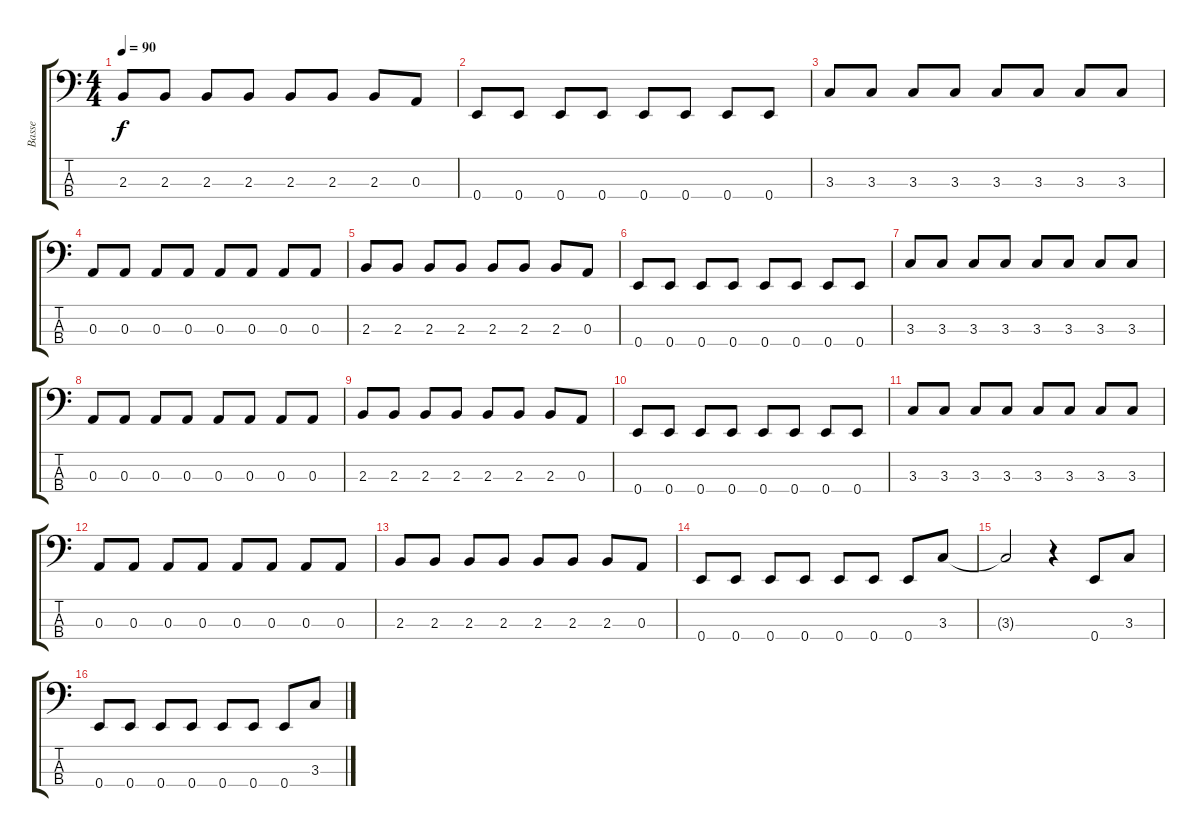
\track ("Basse" "Basse") {instrument electricbasspick}
\staff {score tabs}
\tuning (G2 D2 A1 E1) {hide}
\ts (4 4)
\tempo 90
\clef f4
\ks c
2.3.8{dy f} 2.3.8 2.3.8 2.3.8 2.3.8 2.3.8 2.3.8 0.3.8 |
0.4.8 0.4.8 0.4.8 0.4.8 0.4.8 0.4.8 0.4.8 0.4.8 |
3.3.8 3.3.8 3.3.8 3.3.8 3.3.8 3.3.8 3.3.8 3.3.8 |
0.3.8 0.3.8 0.3.8 0.3.8 0.3.8 0.3.8 0.3.8 0.3.8 |
2.3.8 2.3.8 2.3.8 2.3.8 2.3.8 2.3.8 2.3.8 0.3.8 |
0.4.8 0.4.8 0.4.8 0.4.8 0.4.8 0.4.8 0.4.8 0.4.8 |
3.3.8 3.3.8 3.3.8 3.3.8 3.3.8 3.3.8 3.3.8 3.3.8 |
0.3.8 0.3.8 0.3.8 0.3.8 0.3.8 0.3.8 0.3.8 0.3.8 |
2.3.8 2.3.8 2.3.8 2.3.8 2.3.8 2.3.8 2.3.8 0.3.8 |
0.4.8 0.4.8 0.4.8 0.4.8 0.4.8 0.4.8 0.4.8 0.4.8 |
3.3.8 3.3.8 3.3.8 3.3.8 3.3.8 3.3.8 3.3.8 3.3.8 |
0.3.8 0.3.8 0.3.8 0.3.8 0.3.8 0.3.8 0.3.8 0.3.8 |
2.3.8 2.3.8 2.3.8 2.3.8 2.3.8 2.3.8 2.3.8 0.3.8 |
0.4.8 0.4.8 0.4.8 0.4.8 0.4.8 0.4.8 0.4.8 3.3.8 |
3.3{t}.2 r.4 0.4.8 3.3.8 |
0.4.8 0.4.8 0.4.8 0.4.8 0.4.8 0.4.8 0.4.8 3.3.8
